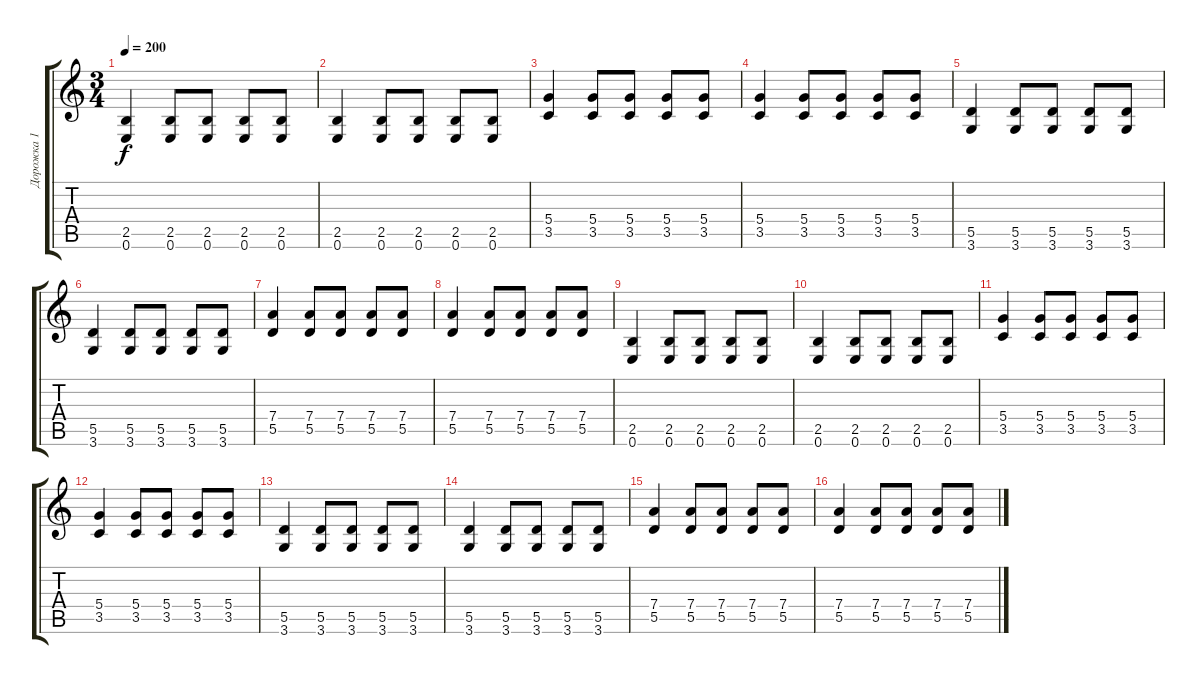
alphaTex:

\track ("Дорожка 1" "Дорожка 1") {instrument distortionguitar}
\staff {score tabs}
\tuning (E4 B3 G3 D3 A2 E2) {hide}
\ts (3 4)
\tempo 200
\clef g2
\ks c
(2.5 0.6).4{dy f} (2.5 0.6).8 (2.5 0.6).8 (2.5 0.6).8 (2.5 0.6).8 |
(2.5 0.6).4 (2.5 0.6).8 (2.5 0.6).8 (2.5 0.6).8 (2.5 0.6).8 |
(5.4 3.5).4 (5.4 3.5).8 (5.4 3.5).8 (5.4 3.5).8 (5.4 3.5).8 |
(5.4 3.5).4 (5.4 3.5).8 (5.4 3.5).8 (5.4 3.5).8 (5.4 3.5).8 |
(5.5 3.6).4 (5.5 3.6).8 (5.5 3.6).8 (5.5 3.6).8 (5.5 3.6).8 |
(5.5 3.6).4 (5.5 3.6).8 (5.5 3.6).8 (5.5 3.6).8 (5.5 3.6).8 |
(7.4 5.5).4 (7.4 5.5).8 (7.4 5.5).8 (7.4 5.5).8 (7.4 5.5).8 |
(7.4 5.5).4 (7.4 5.5).8 (7.4 5.5).8 (7.4 5.5).8 (7.4 5.5).8 |
(2.5 0.6).4 (2.5 0.6).8 (2.5 0.6).8 (2.5 0.6).8 (2.5 0.6).8 |
(2.5 0.6).4 (2.5 0.6).8 (2.5 0.6).8 (2.5 0.6).8 (2.5 0.6).8 |
(5.4 3.5).4 (5.4 3.5).8 (5.4 3.5).8 (5.4 3.5).8 (5.4 3.5).8 |
(5.4 3.5).4 (5.4 3.5).8 (5.4 3.5).8 (5.4 3.5).8 (5.4 3.5).8 |
(5.5 3.6).4 (5.5 3.6).8 (5.5 3.6).8 (5.5 3.6).8 (5.5 3.6).8 |
(5.5 3.6).4 (5.5 3.6).8 (5.5 3.6).8 (5.5 3.6).8 (5.5 3.6).8 |
(7.4 5.5).4 (7.4 5.5).8 (7.4 5.5).8 (7.4 5.5).8 (7.4 5.5).8 |
(7.4 5.5).4 (7.4 5.5).8 (7.4 5.5).8 (7.4 5.5).8 (7.4 5.5).8
